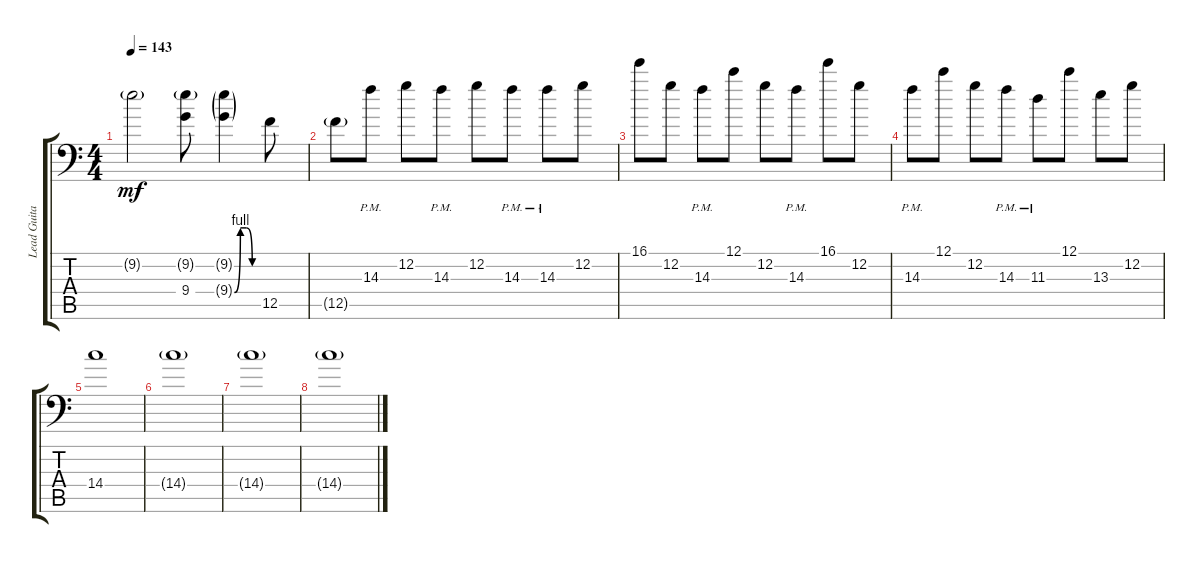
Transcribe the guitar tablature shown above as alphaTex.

\track ("Lead Guitar" "Lead Guita") {instrument distortionguitar}
\staff {score tabs}
\tuning (C4 G3 Eb3 Bb2 F2 Bb1) {hide}
\ts (4 4)
\tempo 143
\clef f4
\ks c
9.2{g}.2{dy mf} (9.2{g} 9.4).8 (9.2{g} 9.4{be (custom 0 0 15 4 30 4 45 0 60 0) g}).4 12.5.8 |
12.5{g}.8 14.3{pm}.8 12.2.8 14.3{pm}.8 12.2.8 14.3{pm}.8 14.3{pm}.8 12.2.8 |
16.1.8 12.2.8 14.3{pm}.8 12.1.8 12.2.8 14.3{pm}.8 16.1.8 12.2.8 |
14.3{pm}.8 12.1.8 12.2.8 14.3{pm}.8 11.3{pm}.8 12.1.8 13.3.8 12.2.8 |
14.4.1 |
14.4{g}.1 |
14.4{g}.1 |
14.4{g}.1
